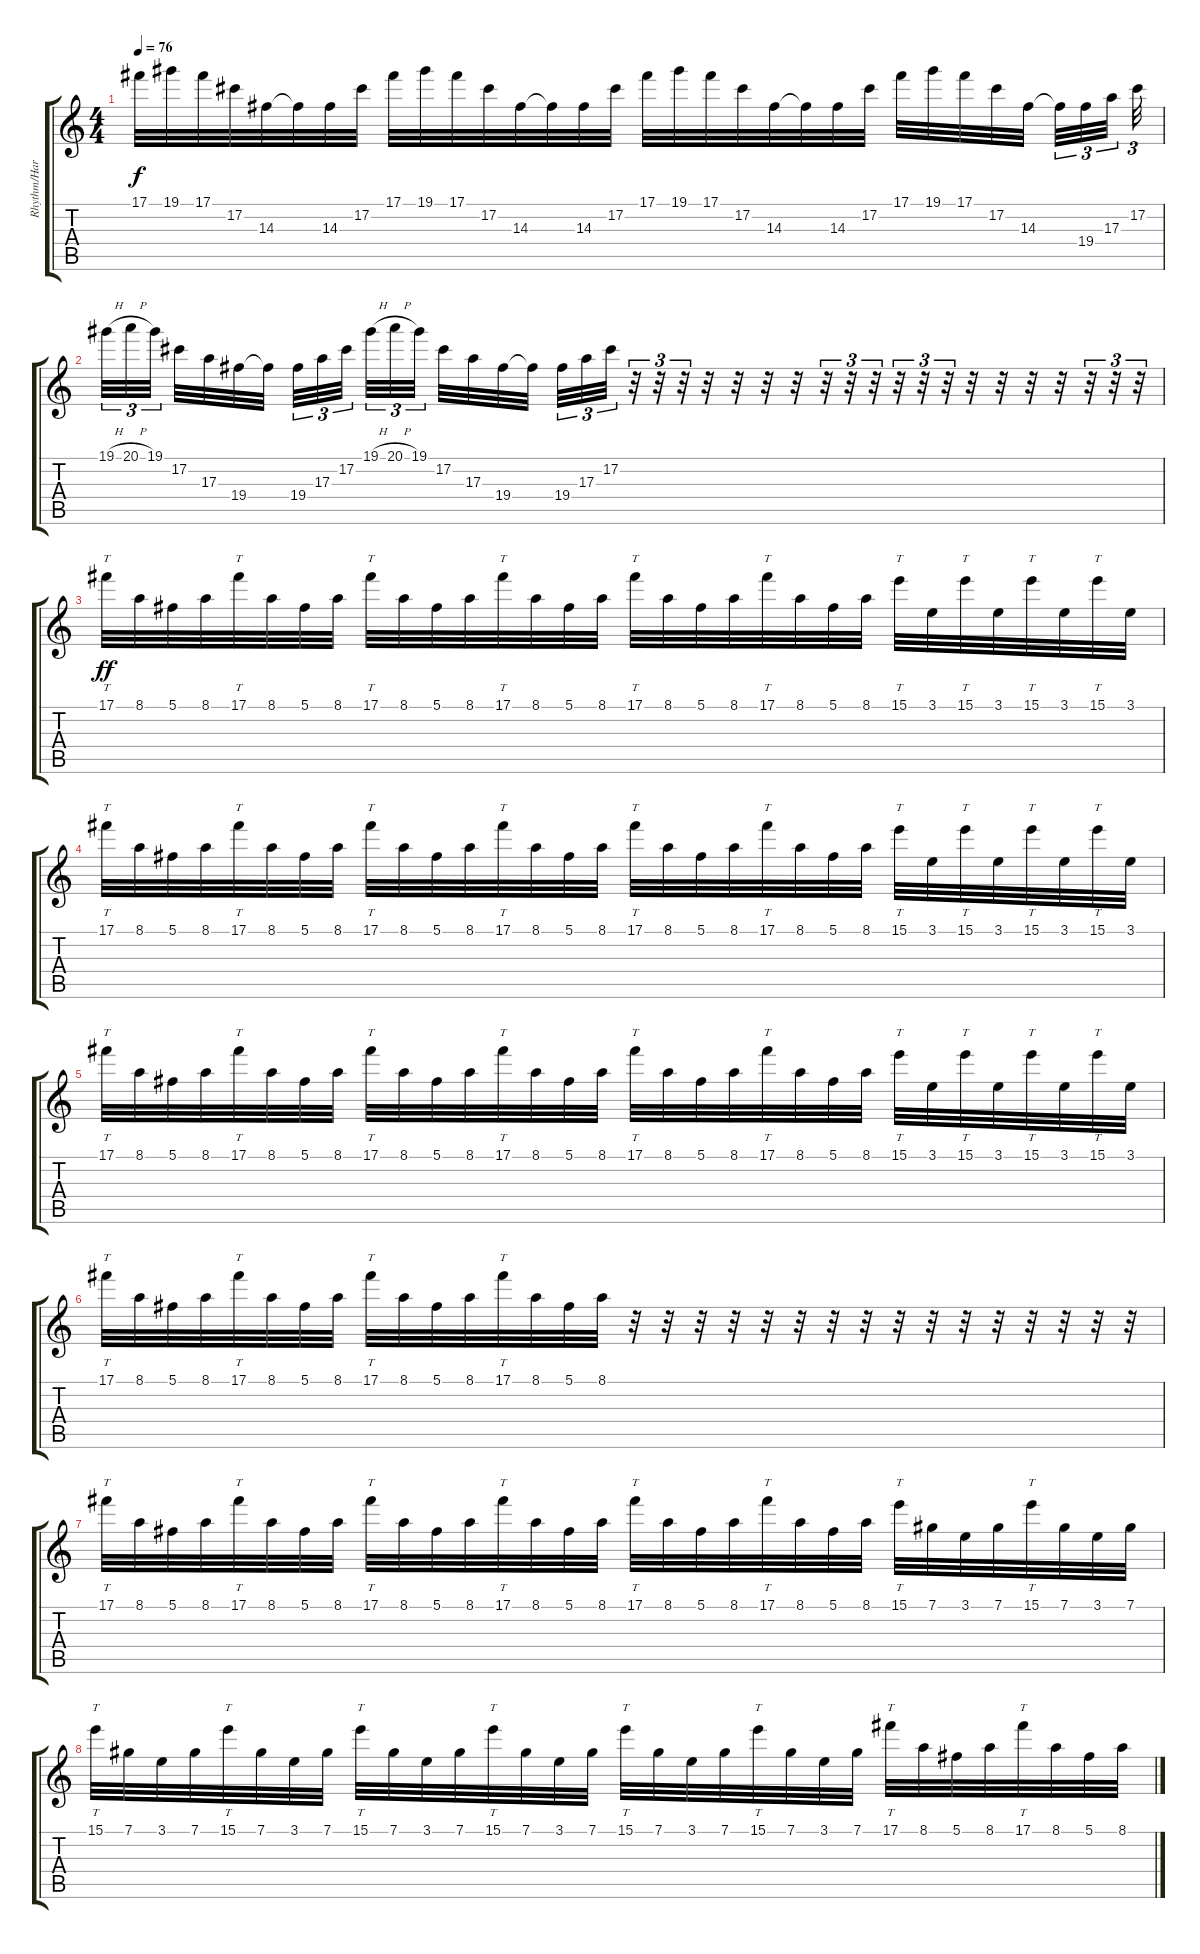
\track ("Rhythm/Harmony Guitar" "Rhythm/Har") {instrument distortionguitar}
\staff {score tabs}
\tuning (Db4 Ab3 E3 B2 Gb2 B1) {hide}
\ts (4 4)
\tempo 76
\clef g2
\ks c
17.1.32{dy f} 19.1.32 17.1.32 17.2.32 14.3.32 14.3{t}.32 14.3.32 17.2.32 17.1.32 19.1.32 17.1.32 17.2.32 14.3.32 14.3{t}.32 14.3.32 17.2.32 17.1.32 19.1.32 17.1.32 17.2.32 14.3.32 14.3{t}.32 14.3.32 17.2.32 17.1.32 19.1.32 17.1.32 17.2.32 14.3.32 14.3{t}.32{tu (3 2)} 19.4.32{tu (3 2)} 17.3.32{tu (3 2)} 17.2.32{tu (3 2)} |
19.1{h}.32{tu (3 2)} 20.1{h}.32{tu (3 2)} 19.1.32{tu (3 2)} 17.2.32 17.3.32 19.4.32 19.4{t}.32 19.4.32{tu (3 2)} 17.3.32{tu (3 2)} 17.2.32{tu (3 2)} 19.1{h}.32{tu (3 2)} 20.1{h}.32{tu (3 2)} 19.1.32{tu (3 2)} 17.2.32 17.3.32 19.4.32 19.4{t}.32 19.4.32{tu (3 2)} 17.3.32{tu (3 2)} 17.2.32{tu (3 2)} r.32{tu (3 2)} r.32{tu (3 2)} r.32{tu (3 2)} r.32 r.32 r.32 r.32 r.32{tu (3 2)} r.32{tu (3 2)} r.32{tu (3 2)} r.32{tu (3 2)} r.32{tu (3 2)} r.32{tu (3 2)} r.32 r.32 r.32 r.32 r.32{tu (3 2)} r.32{tu (3 2)} r.32{tu (3 2)} |
17.1.32{tt dy ff} 8.1.32 5.1.32 8.1.32 17.1.32{tt} 8.1.32 5.1.32 8.1.32 17.1.32{tt} 8.1.32 5.1.32 8.1.32 17.1.32{tt} 8.1.32 5.1.32 8.1.32 17.1.32{tt} 8.1.32 5.1.32 8.1.32 17.1.32{tt} 8.1.32 5.1.32 8.1.32 15.1.32{tt} 3.1.32 15.1.32{tt} 3.1.32 15.1.32{tt} 3.1.32 15.1.32{tt} 3.1.32 |
17.1.32{tt} 8.1.32 5.1.32 8.1.32 17.1.32{tt} 8.1.32 5.1.32 8.1.32 17.1.32{tt} 8.1.32 5.1.32 8.1.32 17.1.32{tt} 8.1.32 5.1.32 8.1.32 17.1.32{tt} 8.1.32 5.1.32 8.1.32 17.1.32{tt} 8.1.32 5.1.32 8.1.32 15.1.32{tt} 3.1.32 15.1.32{tt} 3.1.32 15.1.32{tt} 3.1.32 15.1.32{tt} 3.1.32 |
17.1.32{tt} 8.1.32 5.1.32 8.1.32 17.1.32{tt} 8.1.32 5.1.32 8.1.32 17.1.32{tt} 8.1.32 5.1.32 8.1.32 17.1.32{tt} 8.1.32 5.1.32 8.1.32 17.1.32{tt} 8.1.32 5.1.32 8.1.32 17.1.32{tt} 8.1.32 5.1.32 8.1.32 15.1.32{tt} 3.1.32 15.1.32{tt} 3.1.32 15.1.32{tt} 3.1.32 15.1.32{tt} 3.1.32 |
17.1.32{tt} 8.1.32 5.1.32 8.1.32 17.1.32{tt} 8.1.32 5.1.32 8.1.32 17.1.32{tt} 8.1.32 5.1.32 8.1.32 17.1.32{tt} 8.1.32 5.1.32 8.1.32 r.32 r.32 r.32 r.32 r.32 r.32 r.32 r.32 r.32 r.32 r.32 r.32 r.32 r.32 r.32 r.32 |
17.1.32{tt} 8.1.32 5.1.32 8.1.32 17.1.32{tt} 8.1.32 5.1.32 8.1.32 17.1.32{tt} 8.1.32 5.1.32 8.1.32 17.1.32{tt} 8.1.32 5.1.32 8.1.32 17.1.32{tt} 8.1.32 5.1.32 8.1.32 17.1.32{tt} 8.1.32 5.1.32 8.1.32 15.1.32{tt} 7.1.32 3.1.32 7.1.32 15.1.32{tt} 7.1.32 3.1.32 7.1.32 |
15.1.32{tt} 7.1.32 3.1.32 7.1.32 15.1.32{tt} 7.1.32 3.1.32 7.1.32 15.1.32{tt} 7.1.32 3.1.32 7.1.32 15.1.32{tt} 7.1.32 3.1.32 7.1.32 15.1.32{tt} 7.1.32 3.1.32 7.1.32 15.1.32{tt} 7.1.32 3.1.32 7.1.32 17.1.32{tt} 8.1.32 5.1.32 8.1.32 17.1.32{tt} 8.1.32 5.1.32 8.1.32
